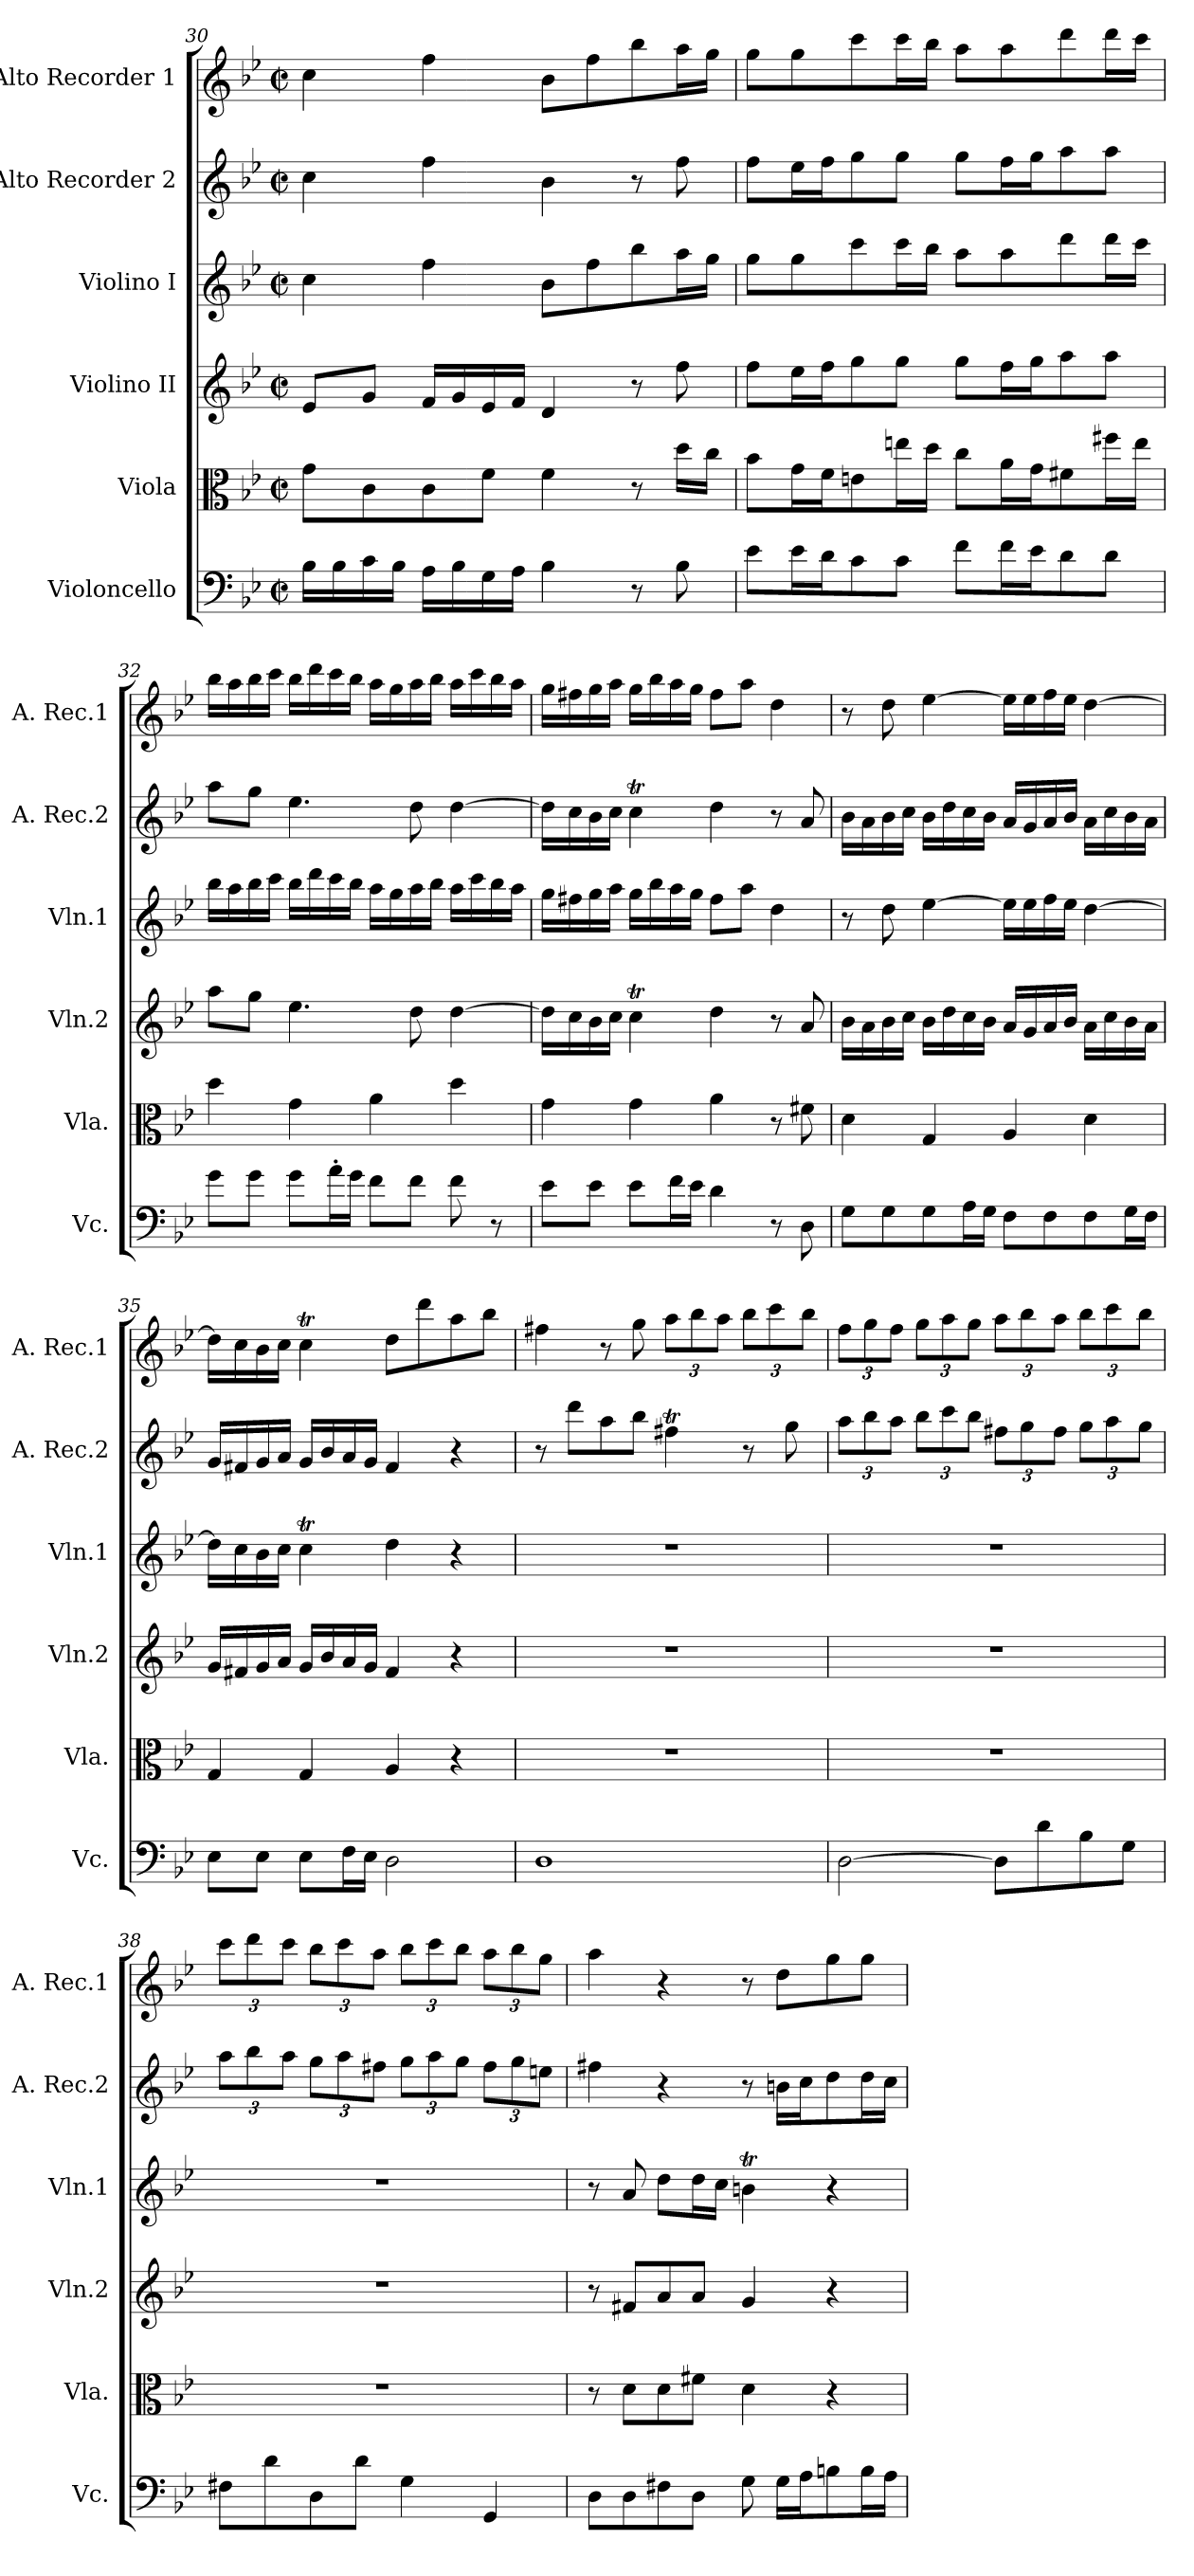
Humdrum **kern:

**kern	**kern	**kern	**kern	**kern	**kern
*part6	*part5	*part4	*part3	*part2	*part1
*staff6	*staff5	*staff4	*staff3	*staff2	*staff1
*I"Violoncello	*I"Viola	*I"Violino II	*I"Violino I	*I"Alto Recorder 2	*I"Alto Recorder 1
*I'Vc.	*I'Vla.	*I'Vln.2	*I'Vln.1	*I'A. Rec.2	*I'A. Rec.1
*clefF4	*clefC3	*clefG2	*clefG2	*clefG2	*clefG2
*k[b-e-]	*k[b-e-]	*k[b-e-]	*k[b-e-]	*k[b-e-]	*k[b-e-]
*M2/2	*M2/2	*M2/2	*M2/2	*M2/2	*M2/2
*met(c|)	*met(c|)	*met(c|)	*met(c|)	*met(c|)	*met(c|)
=30	=30	=30	=30	=30	=30
16B-\LL	8g\L	8e-/L	4cc\	4cc\	4cc\
16B-\	.	.	.	.	.
16c\	8c\	8g/J	.	.	.
16B-\JJ	.	.	.	.	.
16A\LL	8c\	16f/LL	4ff\	4ff\	4ff\
16B-\	.	16g/	.	.	.
16G\	8f\J	16e-/	.	.	.
16A\JJ	.	16f/JJ	.	.	.
4B-\	4f\	4d/	8b-\L	4b-\	8b-\L
.	.	.	8ff\	.	8ff\
8r	8r	8r	8bb-\	8r	8bb-\
8B-\	16dd\LL	8ff\	16aa\L	8ff\	16aa\L
.	16cc\JJ	.	16gg\JJ	.	16gg\JJ
=31	=31	=31	=31	=31	=31
8e-\L	8b-\L	8ff\L	8gg\L	8ff\L	8gg\L
16e-\L	16g\L	16ee-\L	8gg\	16ee-\L	8gg\
16d\J	16f\J	16ff\J	.	16ff\J	.
8c\	8en\	8gg\	8ccc\	8gg\	8ccc\
8c\J	16een\L	8gg\J	16ccc\L	8gg\J	16ccc\L
.	16dd\JJ	.	16bb-\JJ	.	16bb-\JJ
8f\L	8cc\L	8gg\L	8aa\L	8gg\L	8aa\L
16f\L	16a\L	16ff\L	8aa\	16ff\L	8aa\
16e-\J	16g\J	16gg\J	.	16gg\J	.
8d\	8f#X\	8aa\	8ddd\	8aa\	8ddd\
8d\J	16ff#X\L	8aa\J	16ddd\L	8aa\J	16ddd\L
.	16ee\JJ	.	16ccc\JJ	.	16ccc\JJ
=32	=32	=32	=32	=32	=32
8g\L	4dd\	8aa\L	16bb-\LL	8aa\L	16bb-\LL
.	.	.	16aa\	.	16aa\
8g\J	.	8gg\J	16bb-\	8gg\J	16bb-\
.	.	.	16ccc\JJ	.	16ccc\JJ
8g\L	4g\	4.ee-\	16bb-\LL	4.ee-\	16bb-\LL
.	.	.	16ddd\	.	16ddd\
16a'\L	.	.	16ccc\	.	16ccc\
16g\JJ	.	.	16bb-\JJ	.	16bb-\JJ
8f\L	4a\	.	16aa\LL	.	16aa\LL
.	.	.	16gg\	.	16gg\
8f\J	.	8dd\	16aa\	8dd\	16aa\
.	.	.	16bb-\JJ	.	16bb-\JJ
8f\	4dd\	[4dd\	16aa\LL	[4dd\	16aa\LL
.	.	.	16ccc\	.	16ccc\
8r	.	.	16bb-\	.	16bb-\
.	.	.	16aa\JJ	.	16aa\JJ
!!LO:LB:g=z
=33	=33	=33	=33	=33	=33
8e-\L	4g\	16dd\LL]	16gg\LL	16dd\LL]	16gg\LL
.	.	16cc\	16ff#X\	16cc\	16ff#X\
8e-\J	.	16b-\	16gg\	16b-\	16gg\
.	.	16cc\JJ	16aa\JJ	16cc\JJ	16aa\JJ
8e-\L	4g\	4ccT\	16gg\LL	4ccT\	16gg\LL
.	.	.	16bb-\	.	16bb-\
16f\L	.	.	16aa\	.	16aa\
16e-\JJ	.	.	16gg\JJ	.	16gg\JJ
4d\	4a\	4dd\	8ff#\L	4dd\	8ff#\L
.	.	.	8aa\J	.	8aa\J
8r	8r	8r	4dd\	8r	4dd\
8D\	8f#X\	8a/	.	8a/	.
=34	=34	=34	=34	=34	=34
8G\L	4d\	16b-\LL	8r	16b-\LL	8r
.	.	16a\	.	16a\	.
8G\	.	16b-\	8dd\	16b-\	8dd\
.	.	16cc\JJ	.	16cc\JJ	.
8G\	4G/	16b-\LL	[4ee-\	16b-\LL	[4ee-\
.	.	16dd\	.	16dd\	.
16A\L	.	16cc\	.	16cc\	.
16G\JJ	.	16b-\JJ	.	16b-\JJ	.
8F\L	4A/	16a/LL	16ee-\LL]	16a/LL	16ee-\LL]
.	.	16g/	16ee-\	16g/	16ee-\
8F\	.	16a/	16ff\	16a/	16ff\
.	.	16b-/JJ	16ee-\JJ	16b-/JJ	16ee-\JJ
8F\	4d\	16a\LL	[4dd\	16a\LL	[4dd\
.	.	16cc\	.	16cc\	.
16G\L	.	16b-\	.	16b-\	.
16F\JJ	.	16a\JJ	.	16a\JJ	.
=35	=35	=35	=35	=35	=35
8E-\L	4G/	16g/LL	16dd\LL]	16g/LL	16dd\LL]
.	.	16f#X/	16cc\	16f#X/	16cc\
8E-\J	.	16g/	16b-\	16g/	16b-\
.	.	16a/JJ	16cc\JJ	16a/JJ	16cc\JJ
8E-\L	4G/	16g/LL	4ccT\	16g/LL	4ccT\
.	.	16b-/	.	16b-/	.
16F\L	.	16a/	.	16a/	.
16E-\JJ	.	16g/JJ	.	16g/JJ	.
2D\	4A/	4f#/	4dd\	4f#/	8dd\L
.	.	.	.	.	8ddd\
.	4r	4r	4r	4r	8aa\
.	.	.	.	.	8bb-\J
=36	=36	=36	=36	=36	=36
1D	1r	1r	1r	8r	4ff#X\
.	.	.	.	8ddd\L	.
.	.	.	.	8aa\	8r
.	.	.	.	8bb-\J	8gg\
*	*	*	*	*	*Xbrackettup
.	.	.	.	4ff#Xt\	12aa\L
.	.	.	.	.	12bb-\
.	.	.	.	.	12aa\J
.	.	.	.	8r	12bb-\L
.	.	.	.	.	12ccc\
.	.	.	.	8gg\	.
.	.	.	.	.	12bb-\J
=37	=37	=37	=37	=37	=37
*	*	*	*	*Xbrackettup	*
[2D\	1r	1r	1r	12aa\L	12ff\L
.	.	.	.	12bb-\	12gg\
.	.	.	.	12aa\J	12ff\J
.	.	.	.	12bb-\L	12gg\L
.	.	.	.	12ccc\	12aa\
.	.	.	.	12bb-\J	12gg\J
8D\L]	.	.	.	12ff#X\L	12aa\L
.	.	.	.	12gg\	12bb-\
8d\	.	.	.	.	.
.	.	.	.	12ff#\J	12aa\J
8B-\	.	.	.	12gg\L	12bb-\L
.	.	.	.	12aa\	12ccc\
8G\J	.	.	.	.	.
.	.	.	.	12gg\J	12bb-\J
=38	=38	=38	=38	=38	=38
8F#X\L	1r	1r	1r	12aa\L	12ccc\L
.	.	.	.	12bb-\	12ddd\
8d\	.	.	.	.	.
.	.	.	.	12aa\J	12ccc\J
8D\	.	.	.	12gg\L	12bb-\L
.	.	.	.	12aa\	12ccc\
8d\J	.	.	.	.	.
.	.	.	.	12ff#X\J	12aa\J
4G\	.	.	.	12gg\L	12bb-\L
.	.	.	.	12aa\	12ccc\
.	.	.	.	12gg\J	12bb-\J
4GG/	.	.	.	12ff#\L	12aa\L
.	.	.	.	12gg\	12bb-\
.	.	.	.	12een\J	12gg\J
!!LO:LB:g=z
=39	=39	=39	=39	=39	=39
8D\L	8r	8r	8r	4ff#X\	4aa\
8D\	8d\L	8f#X/L	8a/	.	.
8F#X\	8d\	8a/	8dd\L	4r	4r
8D\J	8f#X\J	8a/J	16dd\L	.	.
.	.	.	16cc\JJ	.	.
8G\	4d\	4g/	4bnt\	8r	8r
16G\LL	.	.	.	16bn\LL	8dd\L
16A\J	.	.	.	16cc\J	.
8Bn\	4r	4r	4r	8dd\	8gg\
16B\L	.	.	.	16dd\L	8gg\J
16A\JJ	.	.	.	16cc\JJ	.
=	=	=	=	=	=
*-	*-	*-	*-	*-	*-
